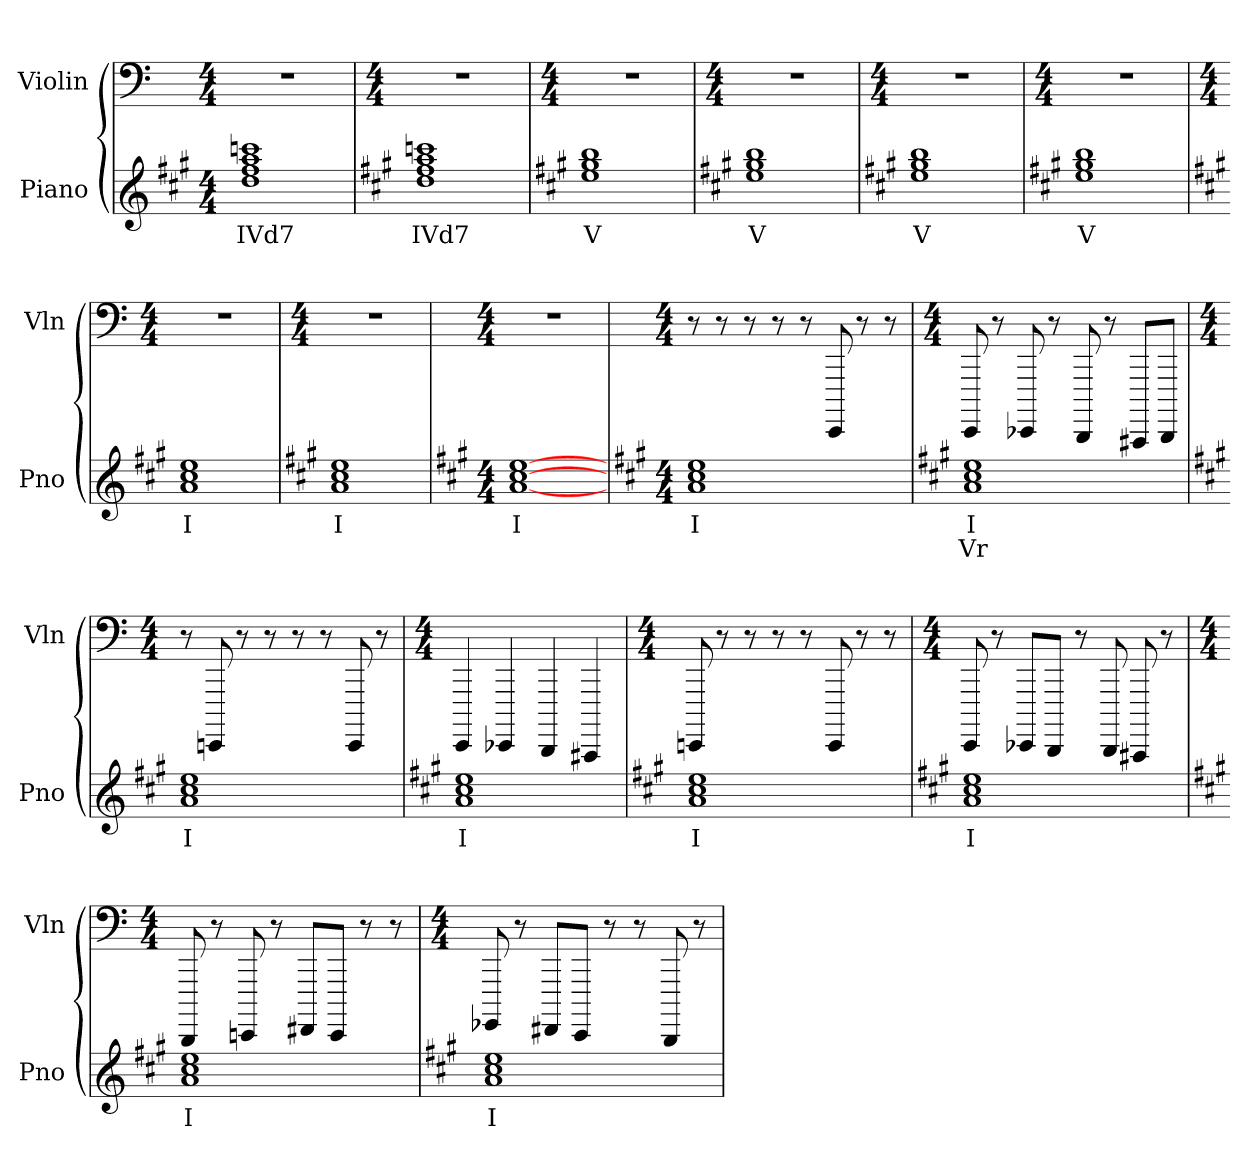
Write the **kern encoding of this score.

**kern	**text	**text	**kern
*part2	*part2	*part2	*part1
*staff2	*staff2	*staff2	*staff1
*I"Piano	*	*	*I"Violin
*I'Pno	*	*	*I'Vln
*k[f#c#g#]	*	*	*
*A:	*	*	*
*M4/4	*	*	*M4/4
=	=	=	=
1dd 1ff# 1aa 1cccn	IVd7	.	1r
=	=	=	=
*k[f#c#g#]	*	*	*
*A:	*	*	*
*	*	*	*M4/4
1dd 1ff# 1aa 1cccn	IVd7	.	1r
=	=	=	=
*k[f#c#g#]	*	*	*
*A:	*	*	*
*	*	*	*M4/4
1ee 1gg# 1bb	V	.	1r
=	=	=	=
*k[f#c#g#]	*	*	*
*A:	*	*	*
*	*	*	*M4/4
1ee 1gg# 1bb	V	.	1r
=	=	=	=
*k[f#c#g#]	*	*	*
*A:	*	*	*
*	*	*	*M4/4
1ee 1gg# 1bb	V	.	1r
=	=	=	=
*k[f#c#g#]	*	*	*
*A:	*	*	*
*	*	*	*M4/4
1ee 1gg# 1bb	V	.	1r
=	=	=	=
*k[f#c#g#]	*	*	*
*A:	*	*	*
*	*	*	*M4/4
1a 1cc# 1ee	I	.	1r
=	=	=	=
*k[f#c#g#]	*	*	*
*A:	*	*	*
*	*	*	*M4/4
1a 1cc# 1ee	I	.	1r
=	=	=	=
*k[f#c#g#]	*	*	*
*A:	*	*	*
*M4/4	*	*	*M4/4
[1a [1cc# [1ee	I	.	1r
=	=	=	=
*k[f#c#g#]	*	*	*
*A:	*	*	*
*M4/4	*	*	*M4/4
1a 1cc# 1ee	I	.	8r
.	.	.	8r
.	.	.	8r
.	.	.	8r
.	.	.	8r
.	.	.	8EEEE
.	.	.	8r
.	.	.	8r
=	=	=	=
*k[f#c#g#]	*	*	*
*A:	*	*	*
*	*	*	*M4/4
1a 1cc# 1ee	I	Vr	8EEEE
.	.	.	8r
.	.	.	8EEEE-X
.	.	.	8r
.	.	.	8DDDD
.	.	.	8r
.	.	.	8CCCC#XL
.	.	.	8DDDDJ
=	=	=	=
*k[f#c#g#]	*	*	*
*A:	*	*	*
*	*	*	*M4/4
1a 1cc# 1ee	I	.	8r
.	.	.	8EEEEn
.	.	.	8r
.	.	.	8r
.	.	.	8r
.	.	.	8r
.	.	.	8EEEE
.	.	.	8r
=	=	=	=
*k[f#c#g#]	*	*	*
*A:	*	*	*
*	*	*	*M4/4
1a 1cc# 1ee	I	.	4EEEE
.	.	.	4EEEE-X
.	.	.	4DDDD
.	.	.	4CCCC#X
=	=	=	=
*k[f#c#g#]	*	*	*
*A:	*	*	*
*	*	*	*M4/4
1a 1cc# 1ee	I	.	8EEEEn
.	.	.	8r
.	.	.	8r
.	.	.	8r
.	.	.	8r
.	.	.	8EEEE
.	.	.	8r
.	.	.	8r
=	=	=	=
*k[f#c#g#]	*	*	*
*A:	*	*	*
*	*	*	*M4/4
1a 1cc# 1ee	I	.	8EEEE
.	.	.	8r
.	.	.	8EEEE-XL
.	.	.	8DDDDJ
.	.	.	8r
.	.	.	8DDDD
.	.	.	8CCCC#X
.	.	.	8r
=	=	=	=
*k[f#c#g#]	*	*	*
*A:	*	*	*
*	*	*	*M4/4
1a 1cc# 1ee	I	.	8DDDD
.	.	.	8r
.	.	.	8EEEEn
.	.	.	8r
.	.	.	8FFFF#XL
.	.	.	8EEEEJ
.	.	.	8r
.	.	.	8r
=	=	=	=
*k[f#c#g#]	*	*	*
*A:	*	*	*
*	*	*	*M4/4
1a 1cc# 1ee	I	.	8GGGG-X
.	.	.	8r
.	.	.	8FFFF#XL
.	.	.	8EEEEJ
.	.	.	8r
.	.	.	8r
.	.	.	8DDDD
.	.	.	8r
=	=	=	=
*-	*-	*-	*-
